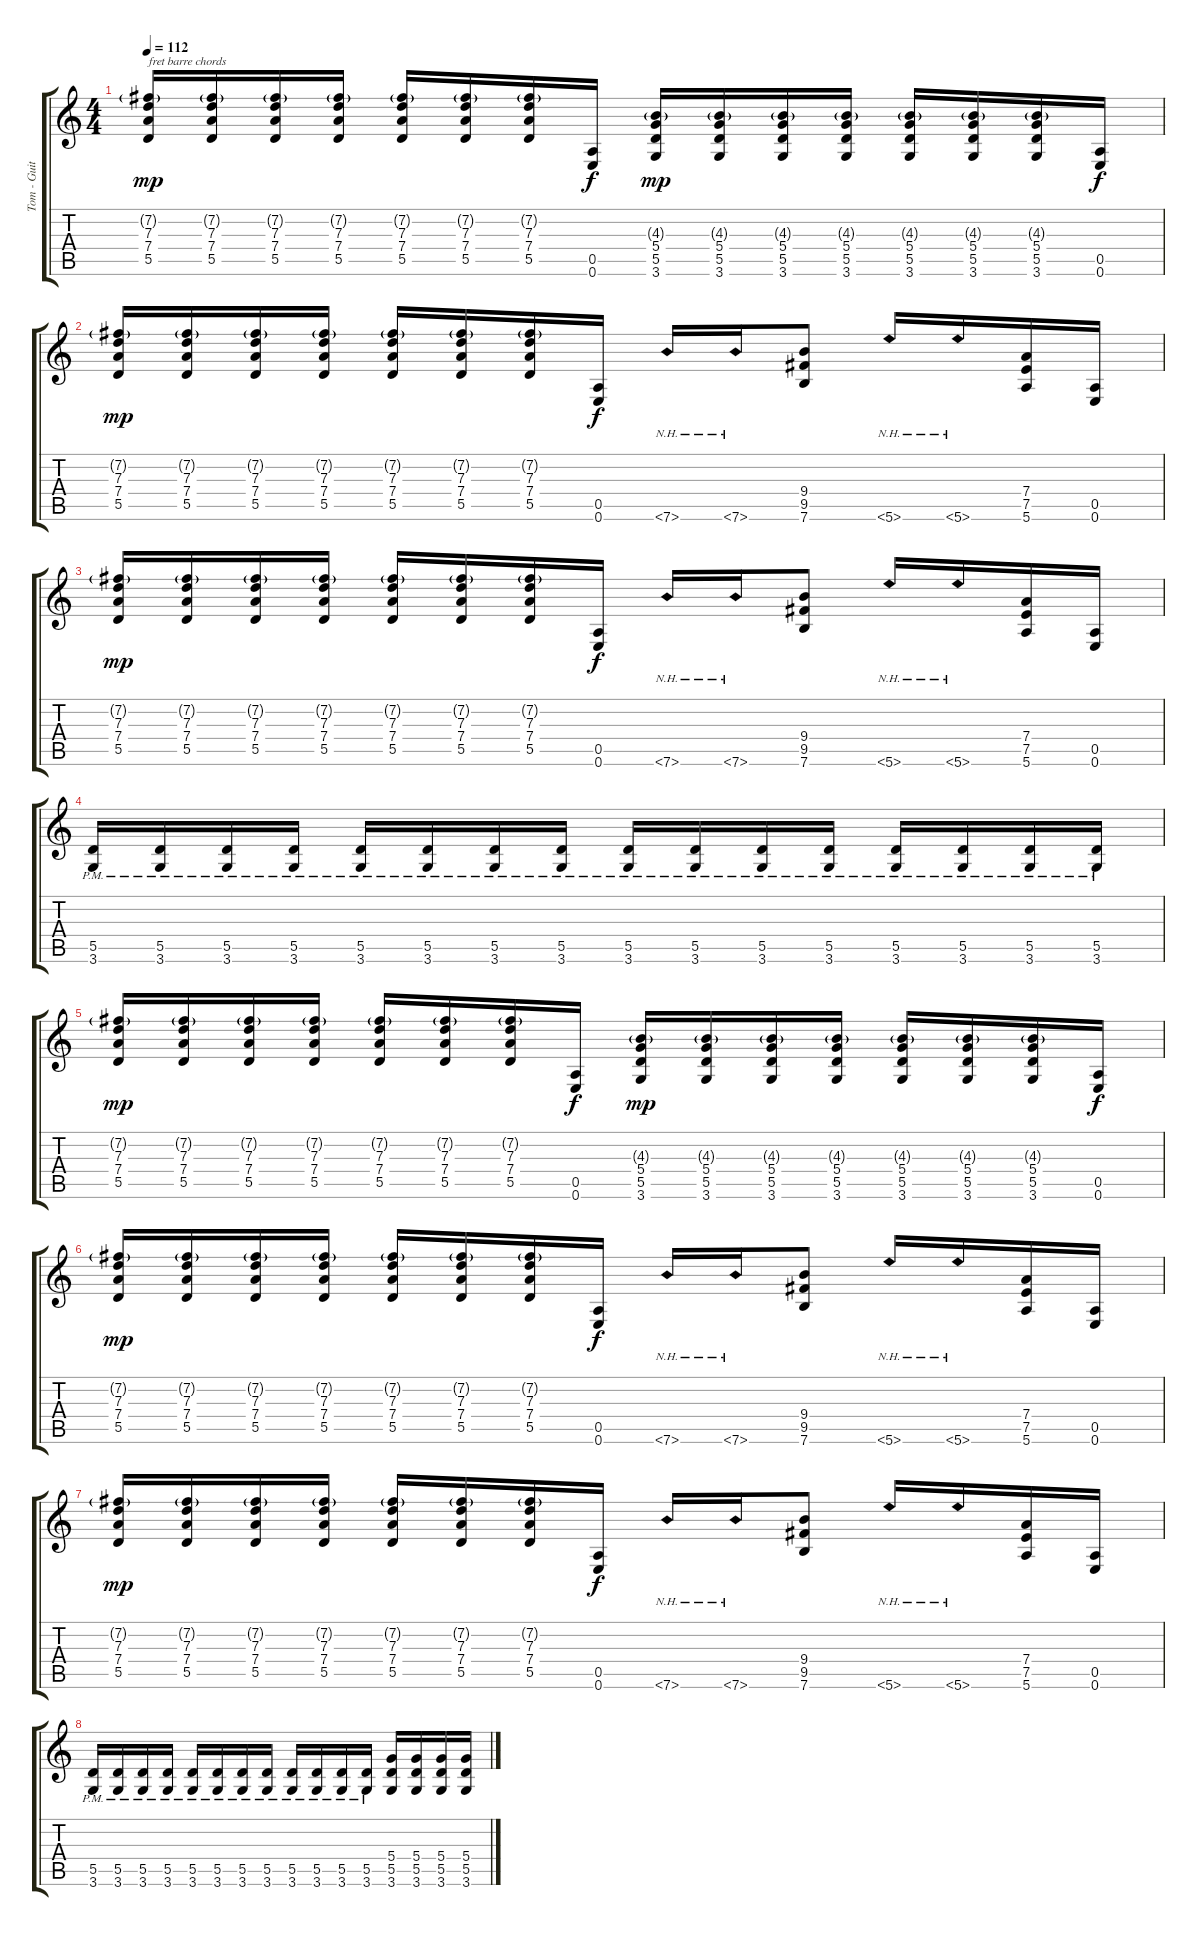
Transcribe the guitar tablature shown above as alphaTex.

\track ("Tom - Guitar" "Tom - Guit") {instrument overdrivenguitar}
\staff {score tabs}
\tuning (E4 B3 G3 D3 A2 E2) {hide}
\ts (4 4)
\tempo 112
\clef g2
\ks c
(7.2{g} 7.3 7.4 5.5).16{txt "fret barre chords" dy mp} (7.2{g} 7.3 7.4 5.5).16 (7.2{g} 7.3 7.4 5.5).16 (7.2{g} 7.3 7.4 5.5).16 (7.2{g} 7.3 7.4 5.5).16 (7.2{g} 7.3 7.4 5.5).16 (7.2{g} 7.3 7.4 5.5).16 (0.5 0.6).16{dy f} (4.3{g} 5.4 5.5 3.6).16{dy mp} (4.3{g} 5.4 5.5 3.6).16 (4.3{g} 5.4 5.5 3.6).16 (4.3{g} 5.4 5.5 3.6).16 (4.3{g} 5.4 5.5 3.6).16 (4.3{g} 5.4 5.5 3.6).16 (4.3{g} 5.4 5.5 3.6).16 (0.5 0.6).16{dy f} |
(7.2{g} 7.3 7.4 5.5).16{dy mp} (7.2{g} 7.3 7.4 5.5).16 (7.2{g} 7.3 7.4 5.5).16 (7.2{g} 7.3 7.4 5.5).16 (7.2{g} 7.3 7.4 5.5).16 (7.2{g} 7.3 7.4 5.5).16 (7.2{g} 7.3 7.4 5.5).16 (0.5 0.6).16{dy f} 7.6{nh}.16 7.6{nh}.16 (9.4 9.5 7.6).8 5.6{nh}.16 5.6{nh}.16 (7.4 7.5 5.6).16 (0.5 0.6).16 |
(7.2{g} 7.3 7.4 5.5).16{dy mp} (7.2{g} 7.3 7.4 5.5).16 (7.2{g} 7.3 7.4 5.5).16 (7.2{g} 7.3 7.4 5.5).16 (7.2{g} 7.3 7.4 5.5).16 (7.2{g} 7.3 7.4 5.5).16 (7.2{g} 7.3 7.4 5.5).16 (0.5 0.6).16{dy f} 7.6{nh}.16 7.6{nh}.16 (9.4 9.5 7.6).8 5.6{nh}.16 5.6{nh}.16 (7.4 7.5 5.6).16 (0.5 0.6).16 |
(5.5{pm} 3.6{pm}).16 (5.5{pm} 3.6{pm}).16 (5.5{pm} 3.6{pm}).16 (5.5{pm} 3.6{pm}).16 (5.5{pm} 3.6{pm}).16 (5.5{pm} 3.6{pm}).16 (5.5{pm} 3.6{pm}).16 (5.5{pm} 3.6{pm}).16 (5.5{pm} 3.6{pm}).16 (5.5{pm} 3.6{pm}).16 (5.5{pm} 3.6{pm}).16 (5.5{pm} 3.6{pm}).16 (5.5{pm} 3.6{pm}).16 (5.5{pm} 3.6{pm}).16 (5.5{pm} 3.6{pm}).16 (5.5{pm} 3.6{pm}).16 |
(7.2{g} 7.3 7.4 5.5).16{dy mp} (7.2{g} 7.3 7.4 5.5).16 (7.2{g} 7.3 7.4 5.5).16 (7.2{g} 7.3 7.4 5.5).16 (7.2{g} 7.3 7.4 5.5).16 (7.2{g} 7.3 7.4 5.5).16 (7.2{g} 7.3 7.4 5.5).16 (0.5 0.6).16{dy f} (4.3{g} 5.4 5.5 3.6).16{dy mp} (4.3{g} 5.4 5.5 3.6).16 (4.3{g} 5.4 5.5 3.6).16 (4.3{g} 5.4 5.5 3.6).16 (4.3{g} 5.4 5.5 3.6).16 (4.3{g} 5.4 5.5 3.6).16 (4.3{g} 5.4 5.5 3.6).16 (0.5 0.6).16{dy f} |
(7.2{g} 7.3 7.4 5.5).16{dy mp} (7.2{g} 7.3 7.4 5.5).16 (7.2{g} 7.3 7.4 5.5).16 (7.2{g} 7.3 7.4 5.5).16 (7.2{g} 7.3 7.4 5.5).16 (7.2{g} 7.3 7.4 5.5).16 (7.2{g} 7.3 7.4 5.5).16 (0.5 0.6).16{dy f} 7.6{nh}.16 7.6{nh}.16 (9.4 9.5 7.6).8 5.6{nh}.16 5.6{nh}.16 (7.4 7.5 5.6).16 (0.5 0.6).16 |
(7.2{g} 7.3 7.4 5.5).16{dy mp} (7.2{g} 7.3 7.4 5.5).16 (7.2{g} 7.3 7.4 5.5).16 (7.2{g} 7.3 7.4 5.5).16 (7.2{g} 7.3 7.4 5.5).16 (7.2{g} 7.3 7.4 5.5).16 (7.2{g} 7.3 7.4 5.5).16 (0.5 0.6).16{dy f} 7.6{nh}.16 7.6{nh}.16 (9.4 9.5 7.6).8 5.6{nh}.16 5.6{nh}.16 (7.4 7.5 5.6).16 (0.5 0.6).16 |
(5.5{pm} 3.6{pm}).16 (5.5{pm} 3.6{pm}).16 (5.5{pm} 3.6{pm}).16 (5.5{pm} 3.6{pm}).16 (5.5{pm} 3.6{pm}).16 (5.5{pm} 3.6{pm}).16 (5.5{pm} 3.6{pm}).16 (5.5{pm} 3.6{pm}).16 (5.5{pm} 3.6{pm}).16 (5.5{pm} 3.6{pm}).16 (5.5{pm} 3.6{pm}).16 (5.5{pm} 3.6{pm}).16 (5.4 5.5 3.6).16 (5.4 5.5 3.6).16 (5.4 5.5 3.6).16 (5.4 5.5 3.6).16
